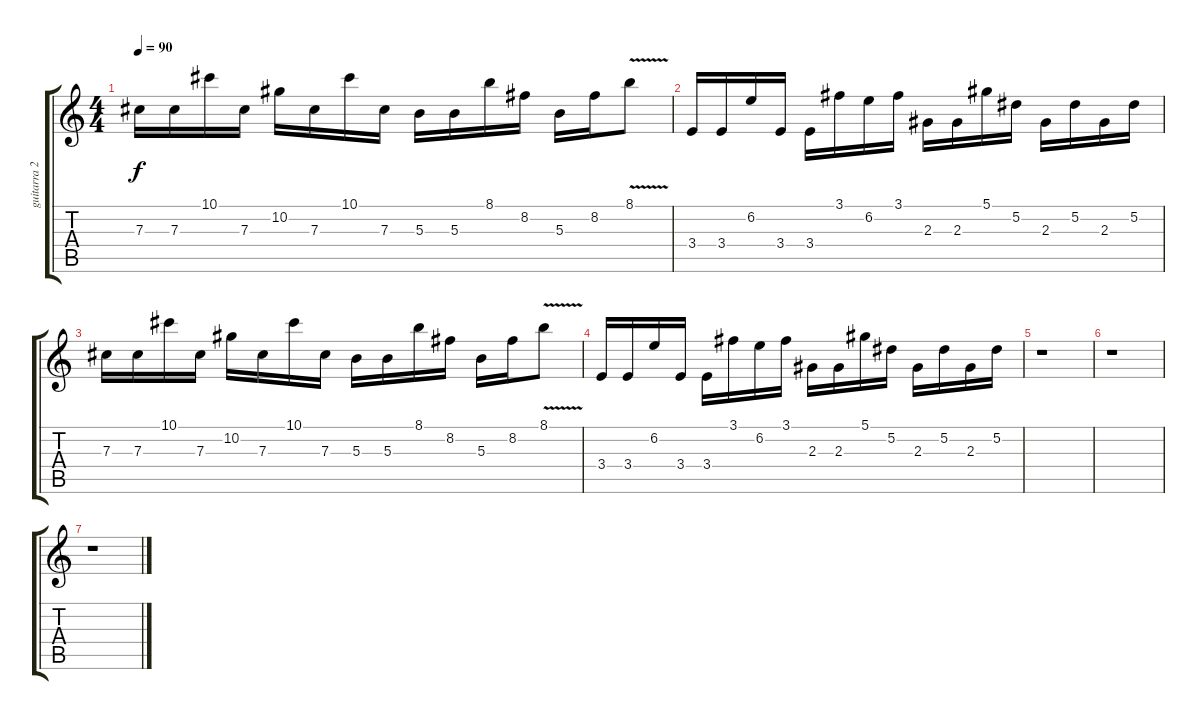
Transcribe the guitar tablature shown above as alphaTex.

\track ("guitarra 2" "guitarra 2") {instrument distortionguitar}
\staff {score tabs}
\tuning (Eb4 Bb3 Gb3 Db3 Ab2 Eb2) {hide}
\ts (4 4)
\tempo 90
\clef g2
\ks c
7.3.16{dy f} 7.3.16 10.1.16 7.3.16 10.2.16 7.3.16 10.1.16 7.3.16 5.3.16 5.3.16 8.1.16 8.2.16 5.3.16 8.2.16 8.1{v}.8 |
3.4.16 3.4.16 6.2.16 3.4.16 3.4.16 3.1.16 6.2.16 3.1.16 2.3.16 2.3.16 5.1.16 5.2.16 2.3.16 5.2.16 2.3.16 5.2.16 |
7.3.16 7.3.16 10.1.16 7.3.16 10.2.16 7.3.16 10.1.16 7.3.16 5.3.16 5.3.16 8.1.16 8.2.16 5.3.16 8.2.16 8.1{v}.8 |
3.4.16 3.4.16 6.2.16 3.4.16 3.4.16 3.1.16 6.2.16 3.1.16 2.3.16 2.3.16 5.1.16 5.2.16 2.3.16 5.2.16 2.3.16 5.2.16 |
r.1 |
r.1 |
r.1
